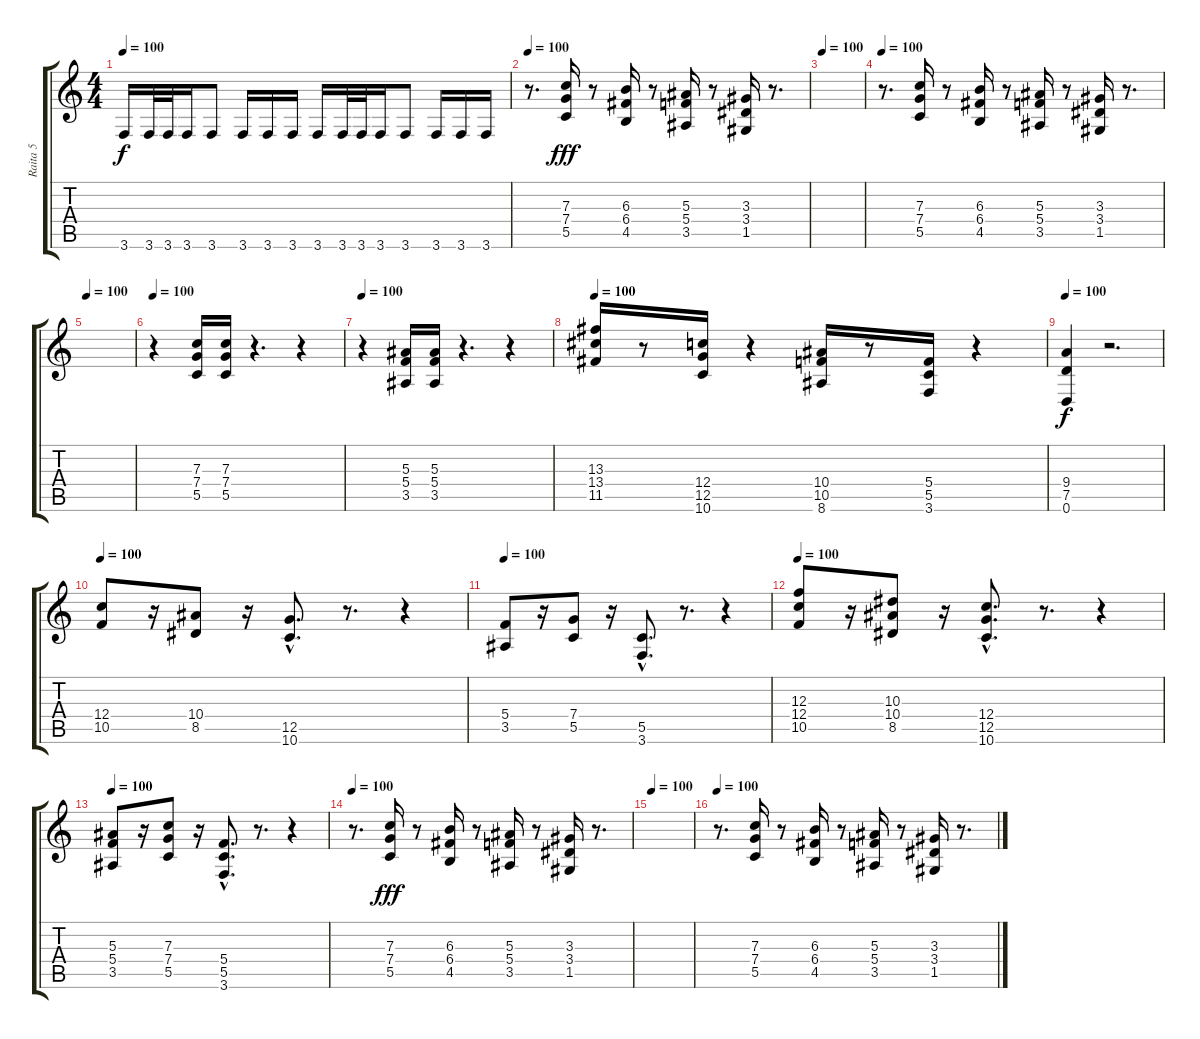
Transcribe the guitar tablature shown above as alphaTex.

\track ("Raita 5" "Raita 5") {instrument overdrivenguitar}
\staff {score tabs}
\tuning (D4 A3 F3 C3 G2 D2) {hide}
\ts (4 4)
\tempo 100
\clef g2
\ks c
3.6.16{dy f} 3.6.32 3.6.32 3.6.16 3.6.8 3.6.16 3.6.16 3.6.16 3.6.16 3.6.32 3.6.32 3.6.16 3.6.8 3.6.16 3.6.16 3.6.16 |
\tempo 100
r.8{d} (7.3 7.4 5.5).16{dy fff} r.8 (6.3 6.4 4.5).16 r.8 (5.3 5.4 3.5).16 r.8 (3.3 3.4 1.5).16 r.8{d} |
\tempo 100
|
\tempo 100
r.8{d} (7.3 7.4 5.5).16 r.8 (6.3 6.4 4.5).16 r.8 (5.3 5.4 3.5).16 r.8 (3.3 3.4 1.5).16 r.8{d} |
\tempo 100
|
\tempo 100
r.4 (7.3 7.4 5.5).16 (7.3 7.4 5.5).16 r.4{d} r.4 |
\tempo 100
r.4 (5.3 5.4 3.5).16 (5.3 5.4 3.5).16 r.4{d} r.4 |
\tempo 100
(13.3 13.4 11.5).16 r.8 (12.4 12.5 10.6).16 r.4 (10.4 10.5 8.6).16 r.8 (5.4 5.5 3.6).16 r.4 |
\tempo 100
(9.4 7.5 0.6).4{dy f} r.2{d} |
\tempo 100
(12.4 10.5).8 r.16 (10.4 8.5).8 r.16 (12.5{hac} 10.6{hac}).8{d} r.8{d} r.4 |
\tempo 100
(5.4 3.5).8 r.16 (7.4 5.5).8 r.16 (5.5{hac} 3.6{hac}).8{d} r.8{d} r.4 |
\tempo 100
(12.3 12.4 10.5).8 r.16 (10.3 10.4 8.5).8 r.16 (12.4{hac} 12.5{hac} 10.6{hac}).8{d} r.8{d} r.4 |
\tempo 100
(5.3 5.4 3.5).8 r.16 (7.3 7.4 5.5).8 r.16 (5.4{hac} 5.5{hac} 3.6{hac}).8{d} r.8{d} r.4 |
\tempo 100
r.8{d} (7.3 7.4 5.5).16{dy fff} r.8 (6.3 6.4 4.5).16 r.8 (5.3 5.4 3.5).16 r.8 (3.3 3.4 1.5).16 r.8{d} |
\tempo 100
|
\tempo 100
r.8{d} (7.3 7.4 5.5).16 r.8 (6.3 6.4 4.5).16 r.8 (5.3 5.4 3.5).16 r.8 (3.3 3.4 1.5).16 r.8{d}
